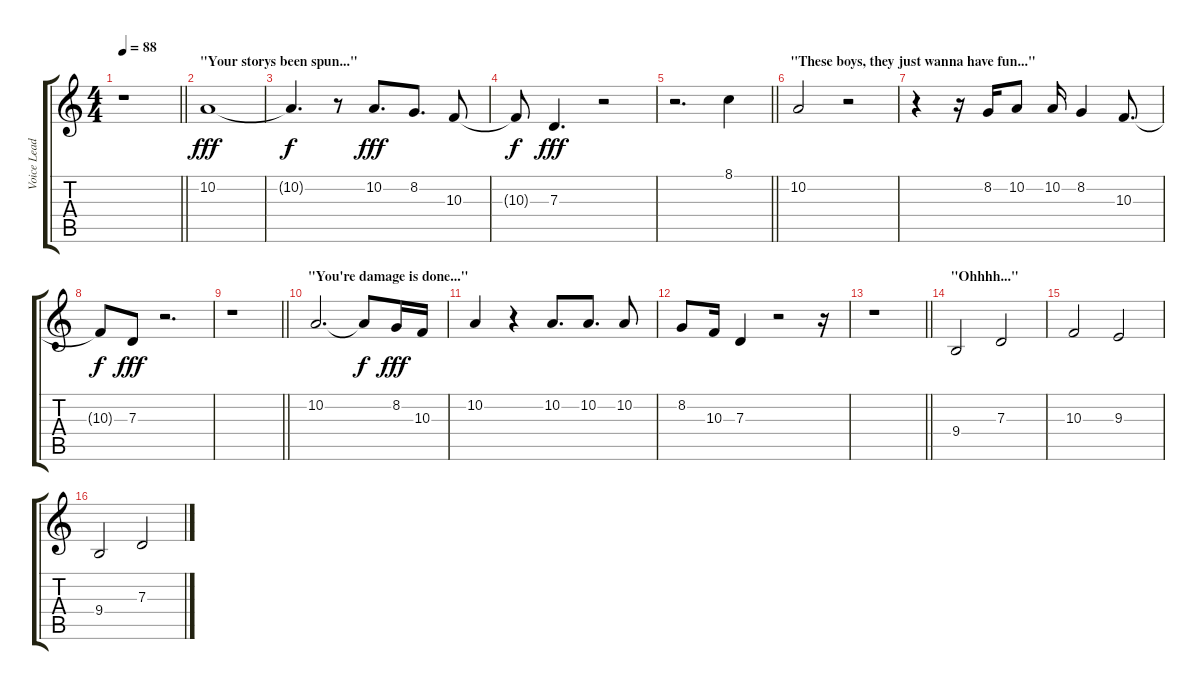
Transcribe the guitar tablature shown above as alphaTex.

\track ("Voice Lead" "Voice Lead") {instrument voiceoohs}
\staff {score tabs}
\tuning (E4 B3 G3 D3 A2 E2) {hide}
\ts (4 4)
\tempo 88
\clef g2
\barLineRight lightlight
\ks c
r.1{dy fff} |
\section ("" "\"Your storys been spun...\"")
10.2.1 |
10.2{t}.4{d dy f} r.8 10.2.8{d dy fff} 8.2.8{d} 10.3.8 |
10.3{t}.8{dy f} 7.3.4{d dy fff} r.2 |
\barLineRight lightlight
r.2{d} 8.1.4 |
\section ("" "\"These boys, they just wanna have fun...\"")
10.2.2 r.2 |
r.4 r.16 8.2.16 10.2.8 10.2.16 8.2.4 10.3.8{d} |
10.3{t}.8{dy f} 7.3.8{dy fff} r.2{d} |
\barLineRight lightlight
r.1 |
\section ("" "\"You're damage is done...\"")
10.2.2{d} 10.2{t}.8{dy f} 8.2.16{dy fff} 10.3.16 |
10.2.4 r.4 10.2.8{d} 10.2.8{d} 10.2.8 |
8.2.8 10.3.16 7.3.4 r.2 r.16 |
\barLineRight lightlight
r.1 |
\section ("" "\"Ohhhh...\"")
9.4.2 7.3.2 |
10.3.2 9.3.2 |
9.4.2 7.3.2
